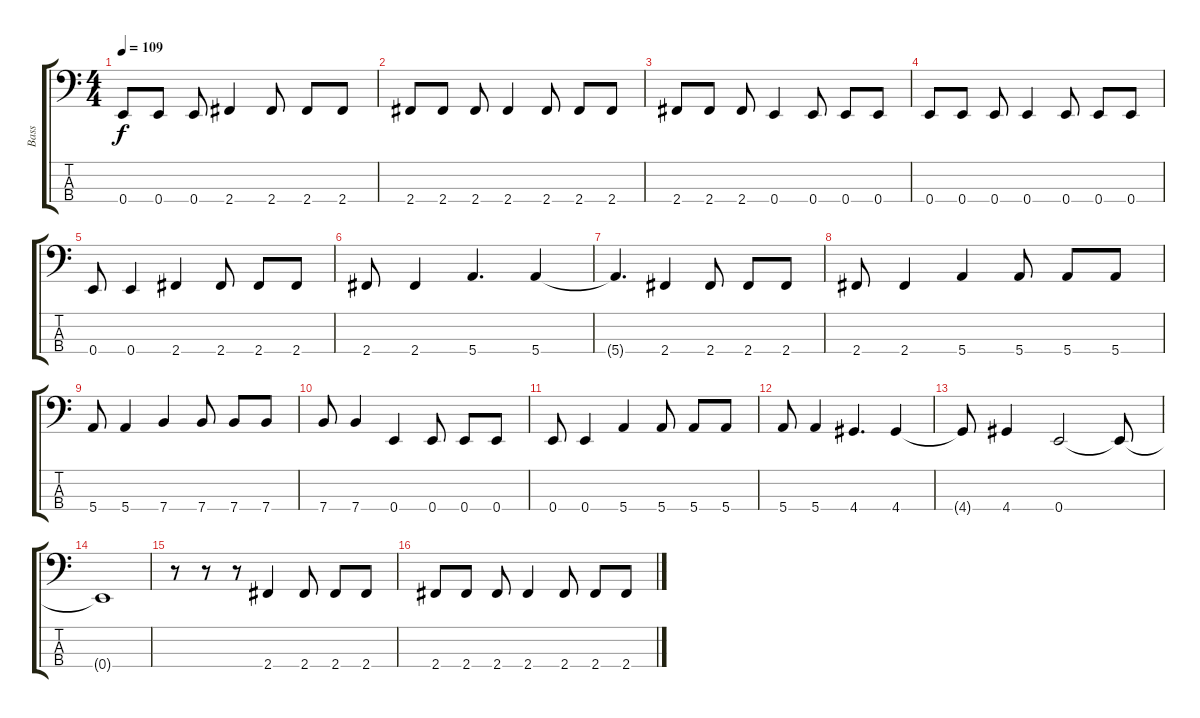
\track ("Bass" "Bass") {instrument electricbasspick}
\staff {score tabs}
\tuning (G2 D2 A1 E1) {hide}
\ts (4 4)
\tempo 109
\clef f4
\ks c
0.4.8{dy f} 0.4.8 0.4.8 2.4.4 2.4.8 2.4.8 2.4.8 |
2.4.8 2.4.8 2.4.8 2.4.4 2.4.8 2.4.8 2.4.8 |
2.4.8 2.4.8 2.4.8 0.4.4 0.4.8 0.4.8 0.4.8 |
0.4.8 0.4.8 0.4.8 0.4.4 0.4.8 0.4.8 0.4.8 |
0.4.8 0.4.4 2.4.4 2.4.8 2.4.8 2.4.8 |
2.4.8 2.4.4 5.4.4{d} 5.4.4 |
5.4{t}.4{d} 2.4.4 2.4.8 2.4.8 2.4.8 |
2.4.8 2.4.4 5.4.4 5.4.8 5.4.8 5.4.8 |
5.4.8 5.4.4 7.4.4 7.4.8 7.4.8 7.4.8 |
7.4.8 7.4.4 0.4.4 0.4.8 0.4.8 0.4.8 |
0.4.8 0.4.4 5.4.4 5.4.8 5.4.8 5.4.8 |
5.4.8 5.4.4 4.4.4{d} 4.4.4 |
4.4{t}.8 4.4.4 0.4.2 0.4{t}.8 |
0.4{t}.1 |
r.8 r.8 r.8 2.4.4 2.4.8 2.4.8 2.4.8 |
2.4.8 2.4.8 2.4.8 2.4.4 2.4.8 2.4.8 2.4.8
